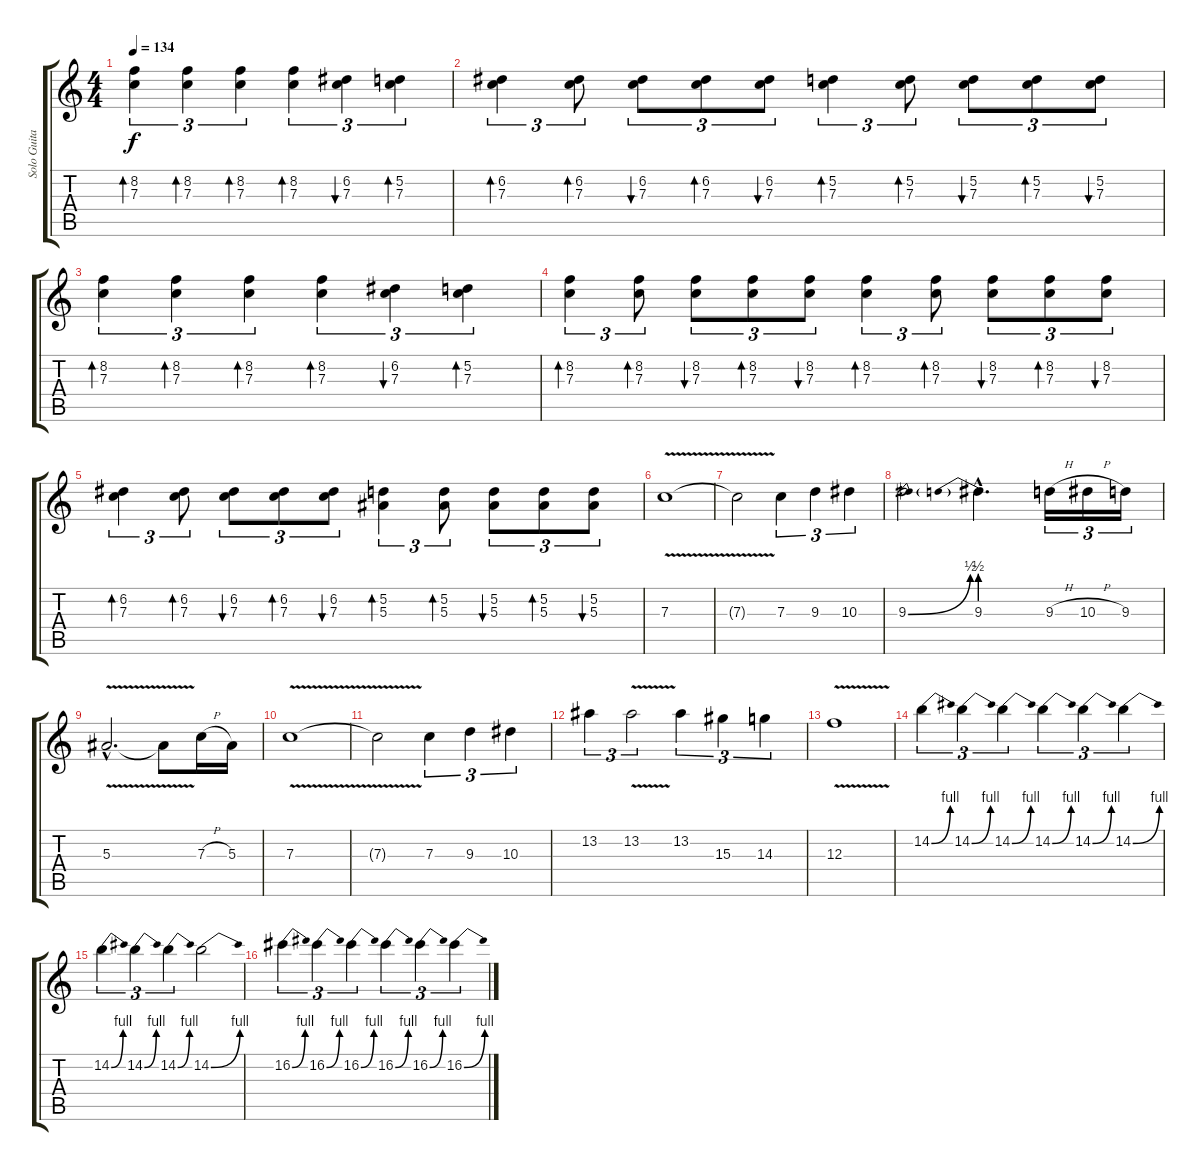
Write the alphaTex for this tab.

\track ("Solo Guitar" "Solo Guita") {instrument overdrivenguitar}
\staff {score tabs}
\tuning (D4 A3 F3 C3 G2 D2) {hide}
\ts (4 4)
\tempo 134
\clef g2
\ks c
(8.2 7.3).4{tu (3 2) bd 60 dy f} (8.2 7.3).4{tu (3 2) bd 60} (8.2 7.3).4{tu (3 2) bd 60} (8.2 7.3).4{tu (3 2) bd 60} (6.2 7.3).4{tu (3 2) bu 60} (5.2 7.3).4{tu (3 2) bd 60} |
(6.2 7.3).4{tu (3 2) bd 60} (6.2 7.3).8{tu (3 2) bd 60} (6.2 7.3).8{tu (3 2) bu 60} (6.2 7.3).8{tu (3 2) bd 60} (6.2 7.3).8{tu (3 2) bu 60} (5.2 7.3).4{tu (3 2) bd 60} (5.2 7.3).8{tu (3 2) bd 60} (5.2 7.3).8{tu (3 2) bu 60} (5.2 7.3).8{tu (3 2) bd 60} (5.2 7.3).8{tu (3 2) bu 60} |
(8.2 7.3).4{tu (3 2) bd 60} (8.2 7.3).4{tu (3 2) bd 60} (8.2 7.3).4{tu (3 2) bd 60} (8.2 7.3).4{tu (3 2) bd 60} (6.2 7.3).4{tu (3 2) bu 60} (5.2 7.3).4{tu (3 2) bd 60} |
(8.2 7.3).4{tu (3 2) bd 60} (8.2 7.3).8{tu (3 2) bd 60} (8.2 7.3).8{tu (3 2) bu 60} (8.2 7.3).8{tu (3 2) bd 60} (8.2 7.3).8{tu (3 2) bu 60} (8.2 7.3).4{tu (3 2) bd 60} (8.2 7.3).8{tu (3 2) bd 60} (8.2 7.3).8{tu (3 2) bu 60} (8.2 7.3).8{tu (3 2) bd 60} (8.2 7.3).8{tu (3 2) bu 60} |
(6.2 7.3).4{tu (3 2) bd 60} (6.2 7.3).8{tu (3 2) bd 60} (6.2 7.3).8{tu (3 2) bu 60} (6.2 7.3).8{tu (3 2) bd 60} (6.2 7.3).8{tu (3 2) bu 60} (5.2 5.3).4{tu (3 2) bd 60} (5.2 5.3).8{tu (3 2) bd 60} (5.2 5.3).8{tu (3 2) bu 60} (5.2 5.3).8{tu (3 2) bd 60} (5.2 5.3).8{tu (3 2) bu 60} |
7.3{v}.1 |
7.3{t}.2 7.3.4{tu (3 2)} 9.3.4{tu (3 2)} 10.3.4{tu (3 2)} |
9.3{be (bend 0 0 60 2)}.2 9.3{be (prebend 0 2 60 2) hac}.4{d} 9.3{h}.16{tu (3 2)} 10.3{h}.16{tu (3 2)} 9.3.16{tu (3 2)} |
5.3{v hac}.2{d} 5.3{t}.8 7.3{h}.16 5.3.16 |
7.3{v}.1 |
7.3{t}.2 7.3.4{tu (3 2)} 9.3.4{tu (3 2)} 10.3.4{tu (3 2)} |
13.2.4{tu (3 2)} 13.2{v}.2{tu (3 2)} 13.2.4{tu (3 2)} 15.3.4{tu (3 2)} 14.3.4{tu (3 2)} |
12.3{v}.1 |
14.2{be (bend 0 0 60 4)}.4{tu (3 2)} 14.2{be (bend 0 0 60 4)}.4{tu (3 2)} 14.2{be (bend 0 0 60 4)}.4{tu (3 2)} 14.2{be (bend 0 0 60 4)}.4{tu (3 2)} 14.2{be (bend 0 0 60 4)}.4{tu (3 2)} 14.2{be (bend 0 0 60 4)}.4{tu (3 2)} |
14.2{be (bend 0 0 60 4)}.4{tu (3 2)} 14.2{be (bend 0 0 60 4)}.4{tu (3 2)} 14.2{be (bend 0 0 60 4)}.4{tu (3 2)} 14.2{be (bend 0 0 60 4)}.2 |
16.2{be (bend 0 0 60 4)}.4{tu (3 2)} 16.2{be (bend 0 0 60 4)}.4{tu (3 2)} 16.2{be (bend 0 0 60 4)}.4{tu (3 2)} 16.2{be (bend 0 0 60 4)}.4{tu (3 2)} 16.2{be (bend 0 0 60 4)}.4{tu (3 2)} 16.2{be (bend 0 0 60 4)}.4{tu (3 2)}
